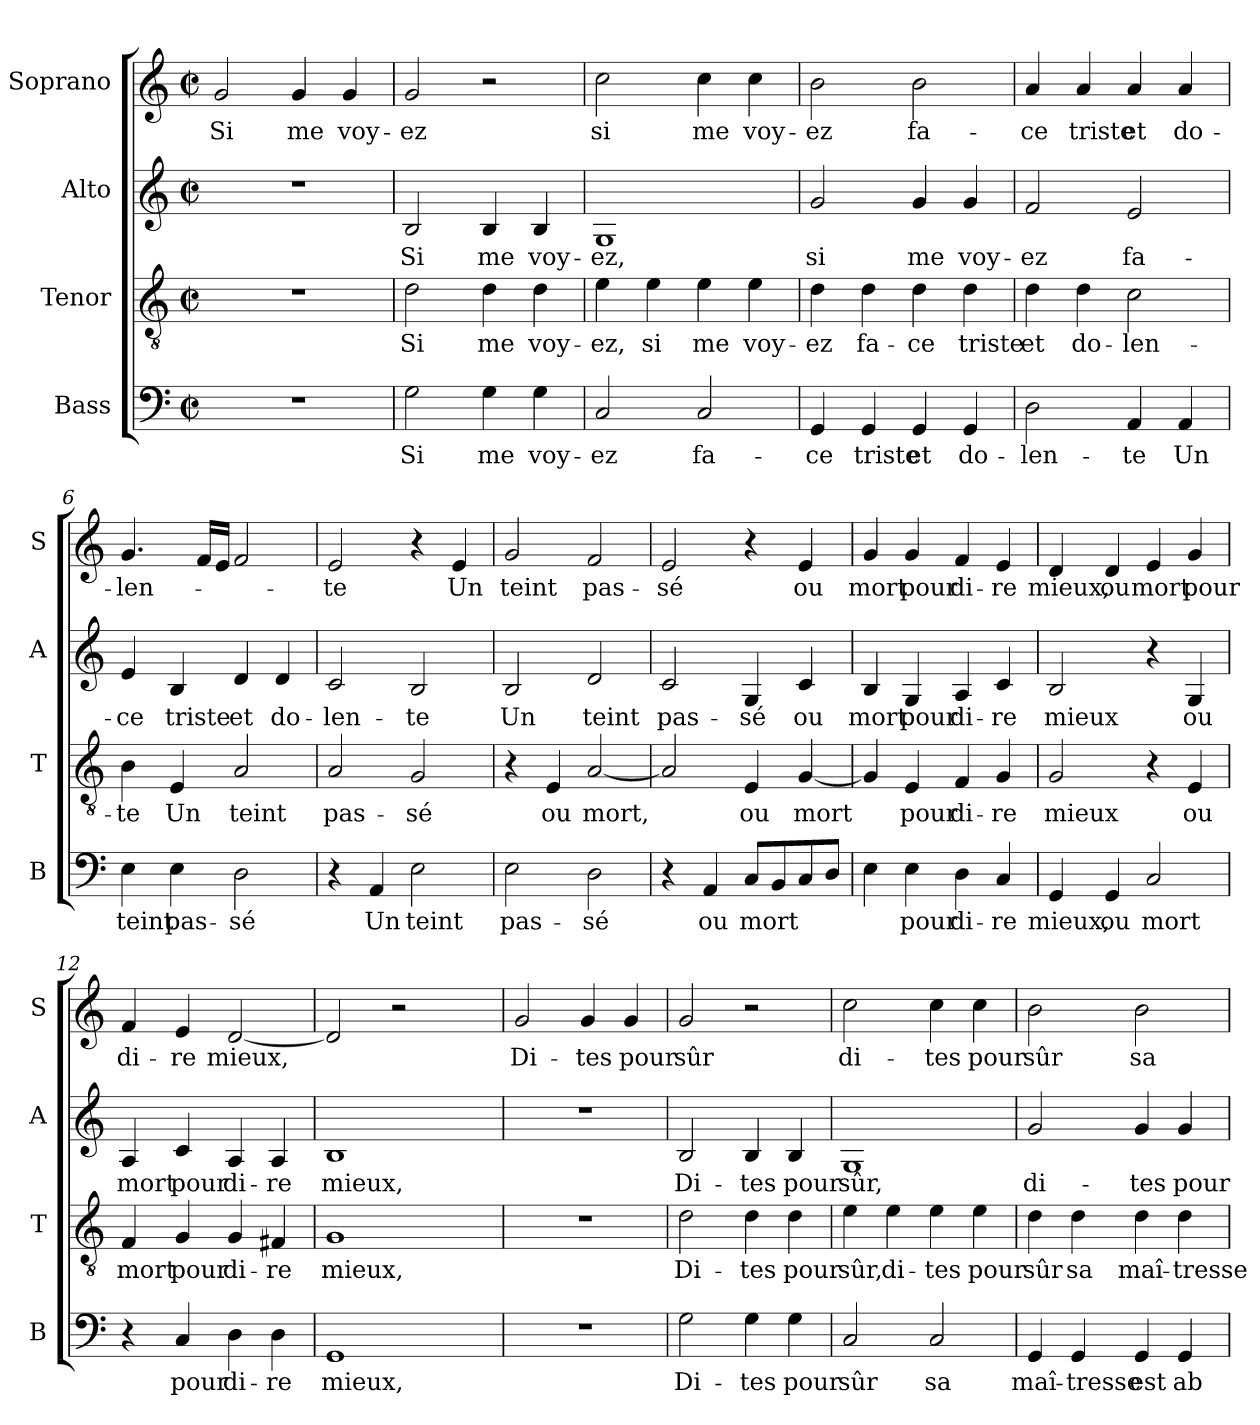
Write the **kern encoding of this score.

**kern	**text	**kern	**text	**kern	**text	**kern	**text
*part4	*part4	*part3	*part3	*part2	*part2	*part1	*part1
*staff4	*staff4	*staff3	*staff3	*staff2	*staff2	*staff1	*staff1
*I"Bass	*	*I"Tenor	*	*I"Alto	*	*I"Soprano	*
*I'B	*	*I'T	*	*I'A	*	*I'S	*
*clefF4	*	*clefGv2	*	*clefG2	*	*clefG2	*
*k[]	*	*k[]	*	*k[]	*	*k[]	*
*C:	*	*C:	*	*C:	*	*C:	*
*M2/2	*	*M2/2	*	*M2/2	*	*M2/2	*
*met(c|)	*	*met(c|)	*	*met(c|)	*	*met(c|)	*
=1	=1	=1	=1	=1	=1	=1	=1
1r	.	1r	.	1r	.	2g/	Si
.	.	.	.	.	.	4g/	me
.	.	.	.	.	.	4g/	voy-
=2	=2	=2	=2	=2	=2	=2	=2
2G\	Si	2d\	Si	2B/	Si	2g/	-ez
4G\	me	4d\	me	4B/	me	2r	.
4G\	voy-	4d\	voy-	4B/	voy-	.	.
=3	=3	=3	=3	=3	=3	=3	=3
2C/	-ez	4e\	-ez,	1G	-ez,	2cc\	si
.	.	4e\	si	.	.	.	.
2C/	fa-	4e\	me	.	.	4cc\	me
.	.	4e\	voy-	.	.	4cc\	voy-
=4	=4	=4	=4	=4	=4	=4	=4
4GG/	-ce	4d\	-ez	2g/	si	2b\	-ez
4GG/	triste	4d\	fa-	.	.	.	.
4GG/	et	4d\	-ce	4g/	me	2b\	fa-
4GG/	do-	4d\	triste	4g/	voy-	.	.
=5	=5	=5	=5	=5	=5	=5	=5
2D\	-len-	4d\	et	2f/	-ez	4a/	-ce
.	.	4d\	do-	.	.	4a/	triste
4AA/	-te	2c\	-len-	2e/	fa-	4a/	et
4AA/	Un	.	.	.	.	4a/	do-
!!LO:LB:g=z
=6	=6	=6	=6	=6	=6	=6	=6
4E\	teint	4B\	-te	4e/	-ce	4.g/	-len-
4E\	pas-	4E/	Un	4B/	triste	.	.
.	.	.	.	.	.	16f/LL	.
.	.	.	.	.	.	16e/JJ	.
2D\	-sé	2A/	teint	4d/	et	2f/	.
.	.	.	.	4d/	do-	.	.
=7	=7	=7	=7	=7	=7	=7	=7
4r	.	2A/	pas-	2c/	-len-	2e/	-te
4AA/	Un	.	.	.	.	.	.
2E\	teint	2G/	-sé	2B/	-te	4r	.
.	.	.	.	.	.	4e/	Un
=8	=8	=8	=8	=8	=8	=8	=8
2E\	pas-	4r	.	2B/	Un	2g/	teint
.	.	4E/	ou	.	.	.	.
2D\	-sé	[2A/	mort,	2d/	teint	2f/	pas-
=9	=9	=9	=9	=9	=9	=9	=9
4r	.	2A/]	.	2c/	pas-	2e/	-sé
4AA/	ou	.	.	.	.	.	.
8C/L	mort	4E/	ou	4G/	-sé	4r	.
8BB/	.	.	.	.	.	.	.
8C/	.	[4G/	mort	4c/	ou	4e/	ou
8D/J	.	.	.	.	.	.	.
!!LO:LB:g=z
=10	=10	=10	=10	=10	=10	=10	=10
4E\	.	4G/]	.	4B/	mort	4g/	mort
4E\	pour	4E/	pour	4G/	pour	4g/	pour
4D\	di-	4F/	di-	4A/	di-	4f/	di-
4C/	-re	4G/	-re	4c/	-re	4e/	-re
=11	=11	=11	=11	=11	=11	=11	=11
4GG/	mieux,	2G/	mieux	2B/	mieux	4d/	mieux,
4GG/	ou	.	.	.	.	4d/	ou
2C/	mort	4r	.	4r	.	4e/	mort
.	.	4E/	ou	4G/	ou	4g/	pour
=12	=12	=12	=12	=12	=12	=12	=12
4r	.	4F/	mort	4A/	mort	4f/	di-
4C/	pour	4G/	pour	4c/	pour	4e/	-re
4D\	di-	4G/	di-	4A/	di-	[2d/	mieux,
4D\	-re	4F#X/	-re	4A/	-re	.	.
=13	=13	=13	=13	=13	=13	=13	=13
1GG	mieux,	1G	mieux,	1B	mieux,	2d/]	.
.	.	.	.	.	.	2r	.
=14	=14	=14	=14	=14	=14	=14	=14
1r	.	1r	.	1r	.	2g/	Di-
.	.	.	.	.	.	4g/	-tes
.	.	.	.	.	.	4g/	pour
!!LO:PB:g=z
=15	=15	=15	=15	=15	=15	=15	=15
2G\	Di-	2d\	Di-	2B/	Di-	2g/	sûr
4G\	-tes	4d\	-tes	4B/	-tes	2r	.
4G\	pour	4d\	pour	4B/	pour	.	.
=16	=16	=16	=16	=16	=16	=16	=16
2C/	sûr	4e\	sûr,	1G	sûr,	2cc\	di-
.	.	4e\	di-	.	.	.	.
2C/	sa	4e\	-tes	.	.	4cc\	-tes
.	.	4e\	pour	.	.	4cc\	pour
=17	=17	=17	=17	=17	=17	=17	=17
4GG/	maî-	4d\	sûr	2g/	di-	2b\	sûr
4GG/	-tresse	4d\	sa	.	.	.	.
4GG/	est	4d\	maî-	4g/	-tes	2b\	sa
4GG/	ab-	4d\	-tresse	4g/	pour	.	.
=	=	=	=	=	=	=	=
*-	*-	*-	*-	*-	*-	*-	*-
